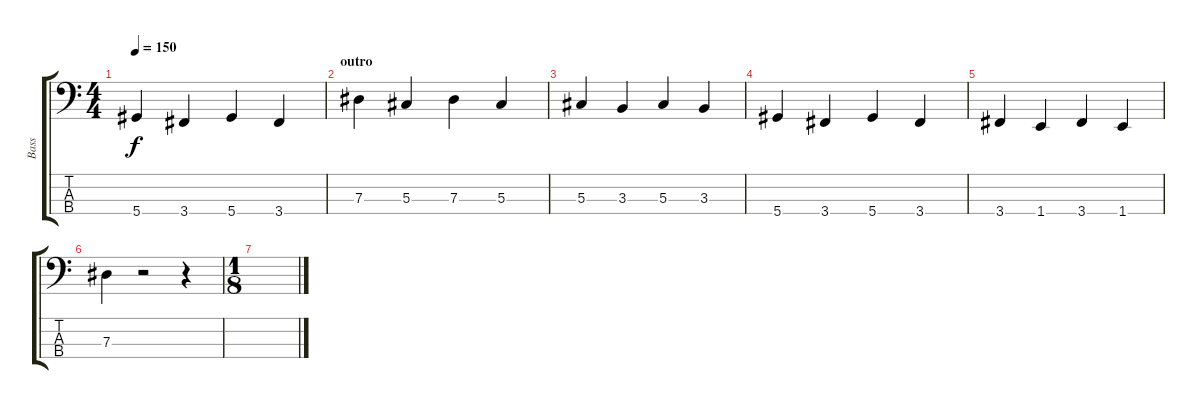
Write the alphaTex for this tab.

\track ("Bass" "Bass") {instrument electricbasspick}
\staff {score tabs}
\tuning (Gb2 Db2 Ab1 Eb1) {hide}
\ts (4 4)
\tempo 150
\clef f4
\ks c
5.4.4{dy f} 3.4.4 5.4.4 3.4.4 |
\section ("" "outro")
7.3.4 5.3.4 7.3.4 5.3.4 |
5.3.4 3.3.4 5.3.4 3.3.4 |
5.4.4 3.4.4 5.4.4 3.4.4 |
3.4.4 1.4.4 3.4.4 1.4.4 |
7.3.4 r.2 r.4 |
\ts (1 8)
